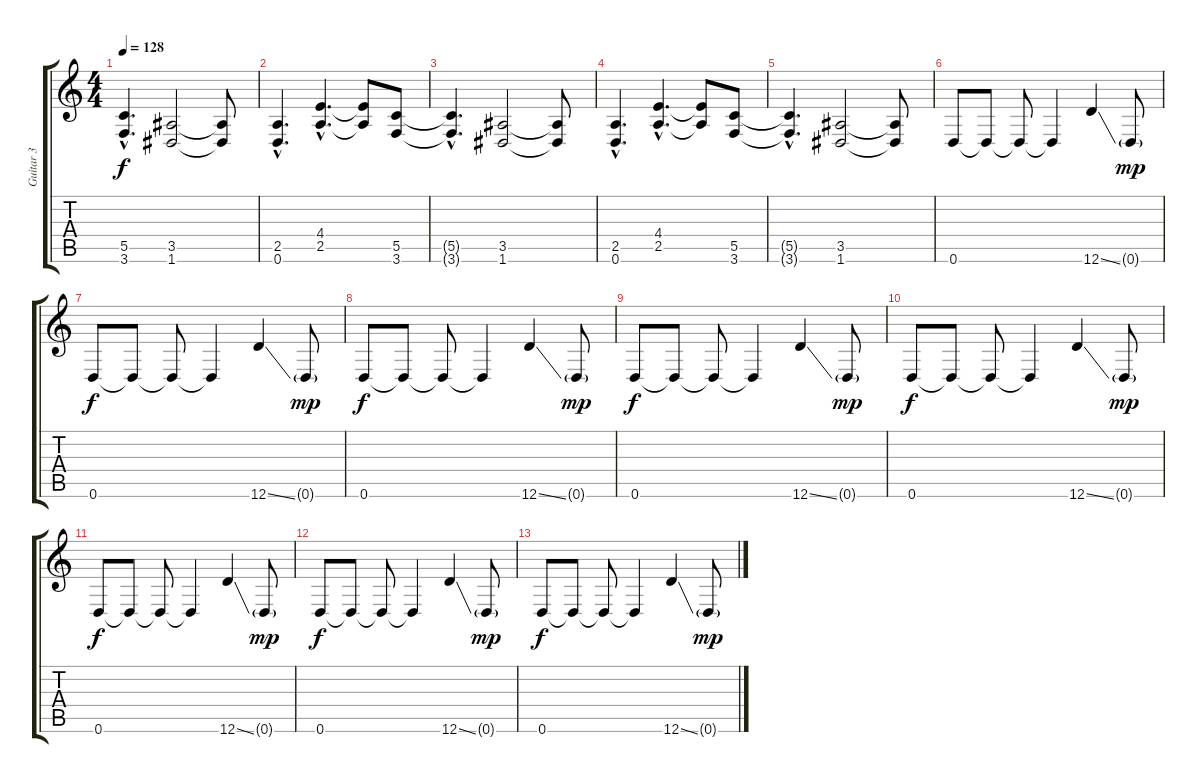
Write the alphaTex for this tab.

\track ("Guitar 3" "Guitar 3") {instrument distortionguitar}
\staff {score tabs}
\tuning (D4 A3 F3 C3 G2 D2) {hide}
\ts (4 4)
\tempo 128
\clef g2
\ks c
(5.5{hac t} 3.6{hac t}).4{d dy f} (3.5 1.6).2 (3.5{t} 1.6{t}).8 |
(2.5{hac} 0.6{hac}).4{d} (4.4{hac} 2.5{hac}).4{d} (4.4{t} 2.5{t}).8 (5.5 3.6).8 |
(5.5{hac t} 3.6{hac t}).4{d} (3.5 1.6).2 (3.5{t} 1.6{t}).8 |
(2.5{hac} 0.6{hac}).4{d} (4.4{hac} 2.5{hac}).4{d} (4.4{t} 2.5{t}).8 (5.5 3.6).8 |
(5.5{hac t} 3.6{hac t}).4{d} (3.5 1.6).2 (3.5{t} 1.6{t}).8 |
0.6.8{balance 8} 0.6{t}.8 0.6{t}.8 0.6{t}.4{balance 16} 12.6{ss}.4{balance 0} 0.6{g}.8{dy mp balance 8} |
0.6.8{dy f balance 8} 0.6{t}.8 0.6{t}.8 0.6{t}.4{balance 16} 12.6{ss}.4{balance 0} 0.6{g}.8{dy mp balance 8} |
0.6.8{dy f balance 8} 0.6{t}.8 0.6{t}.8 0.6{t}.4{balance 16} 12.6{ss}.4{balance 0} 0.6{g}.8{dy mp balance 8} |
0.6.8{dy f balance 8} 0.6{t}.8 0.6{t}.8 0.6{t}.4{balance 16} 12.6{ss}.4{balance 0} 0.6{g}.8{dy mp balance 8} |
0.6.8{dy f balance 8} 0.6{t}.8 0.6{t}.8 0.6{t}.4{balance 16} 12.6{ss}.4{balance 0} 0.6{g}.8{dy mp balance 8} |
0.6.8{dy f balance 8} 0.6{t}.8 0.6{t}.8 0.6{t}.4{balance 16} 12.6{ss}.4{balance 0} 0.6{g}.8{dy mp balance 8} |
0.6.8{dy f balance 8} 0.6{t}.8 0.6{t}.8 0.6{t}.4{balance 16} 12.6{ss}.4{balance 0} 0.6{g}.8{dy mp balance 8} |
0.6.8{dy f balance 8} 0.6{t}.8 0.6{t}.8 0.6{t}.4{balance 16} 12.6{ss}.4{balance 0} 0.6{g}.8{dy mp balance 8}
